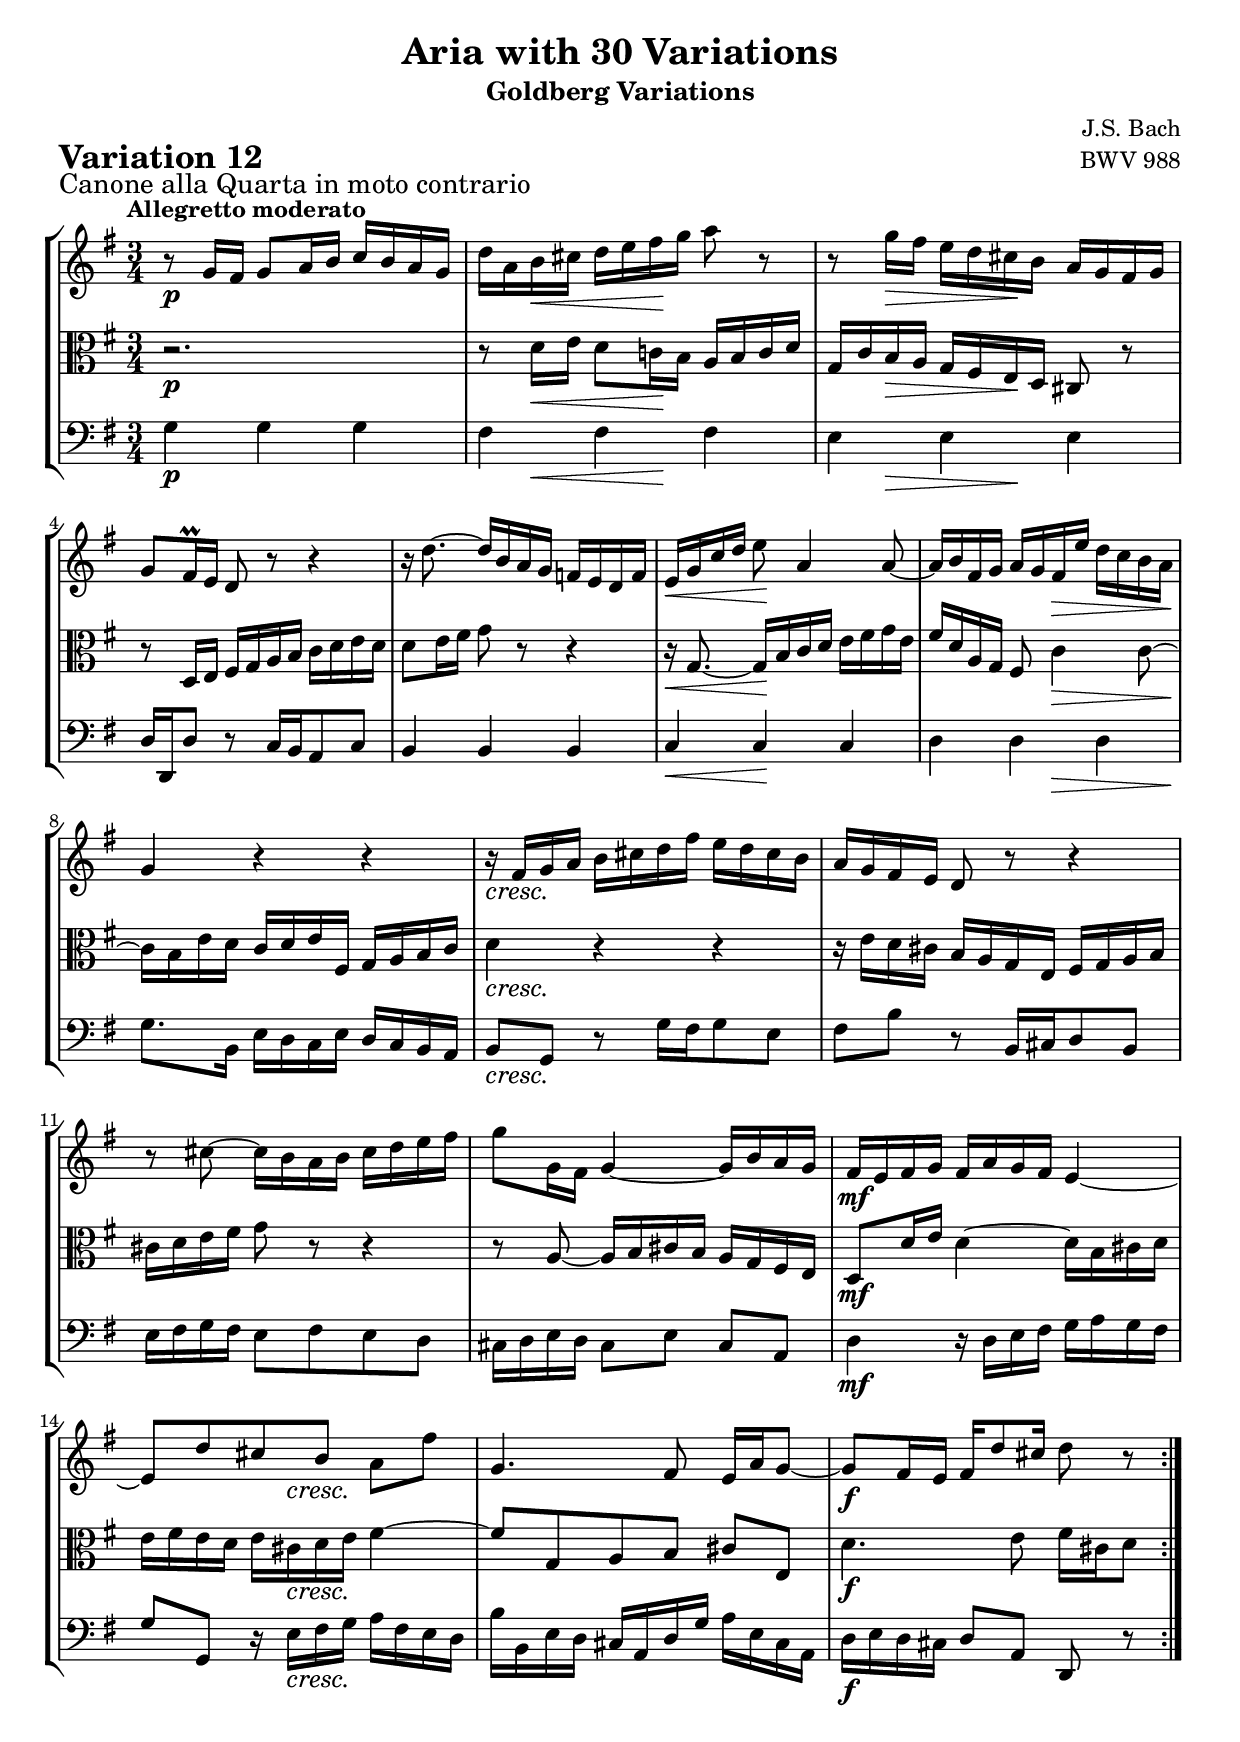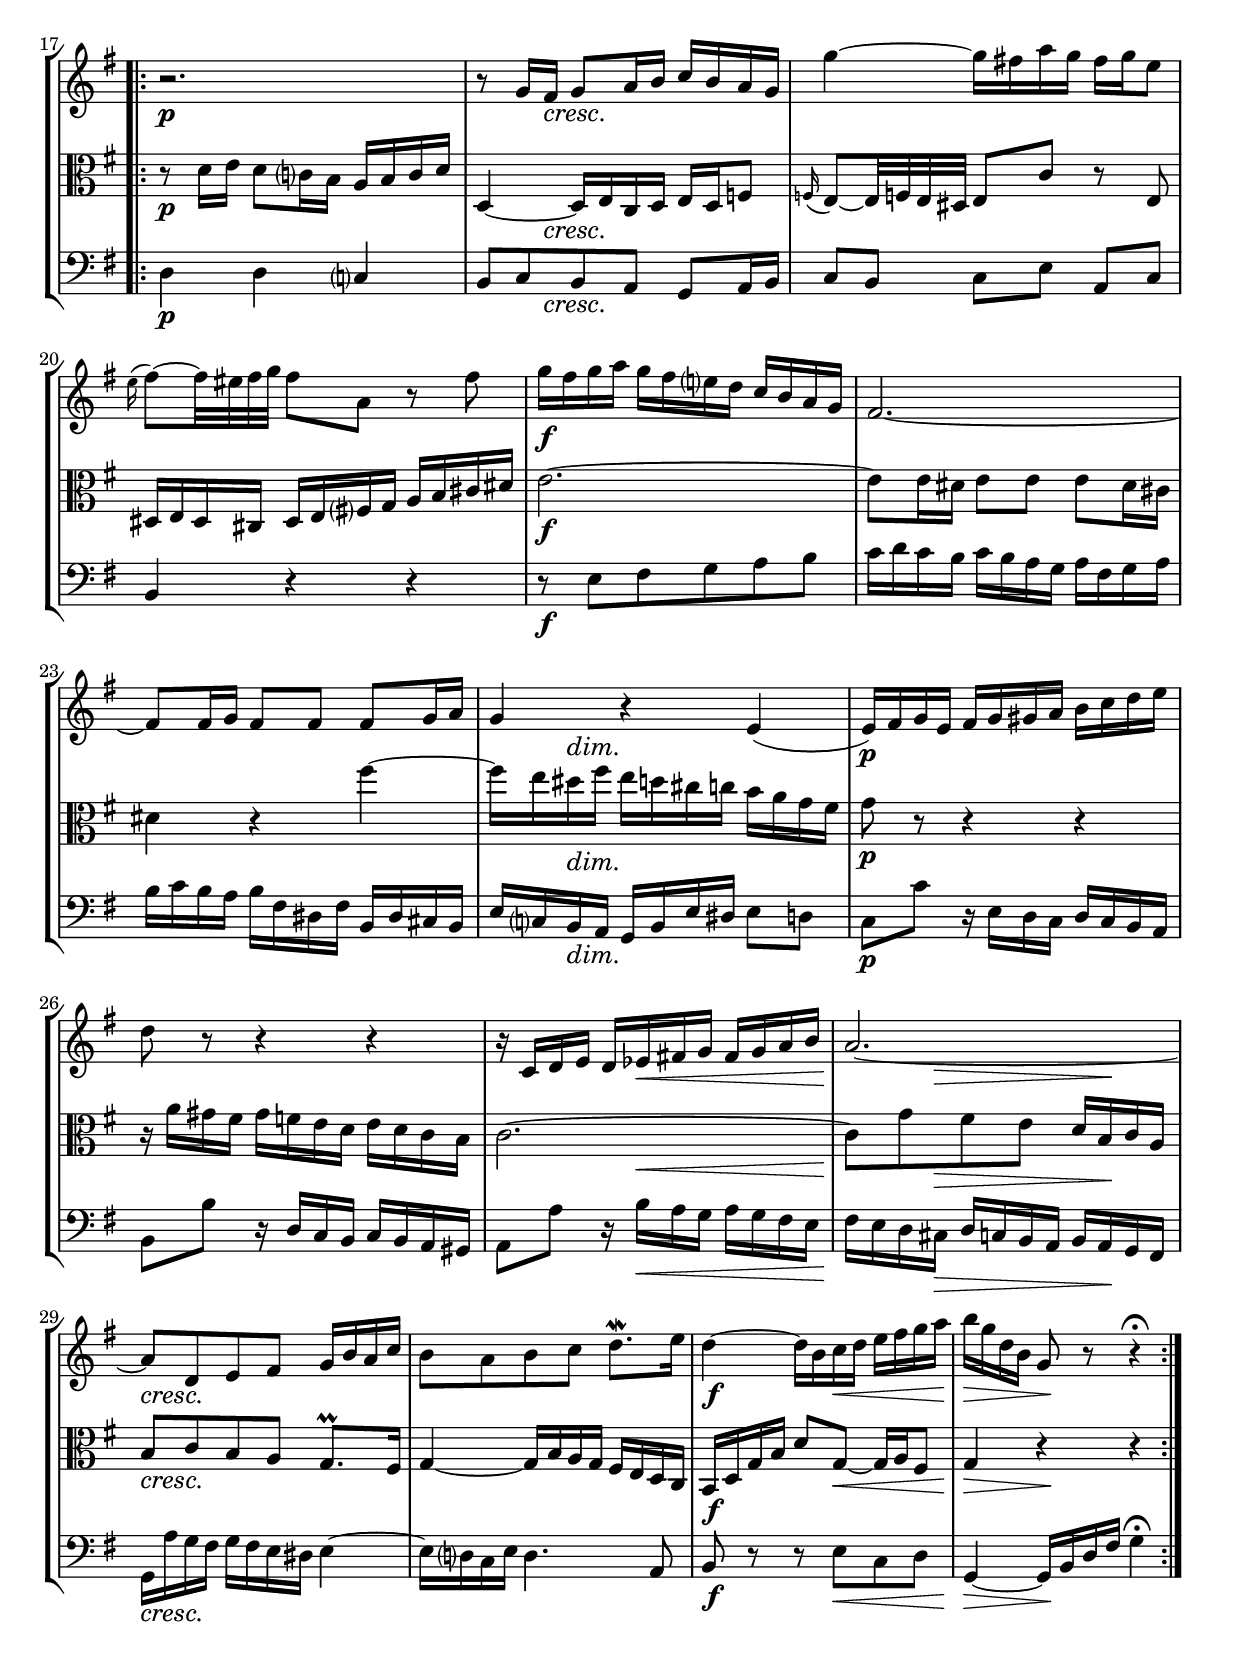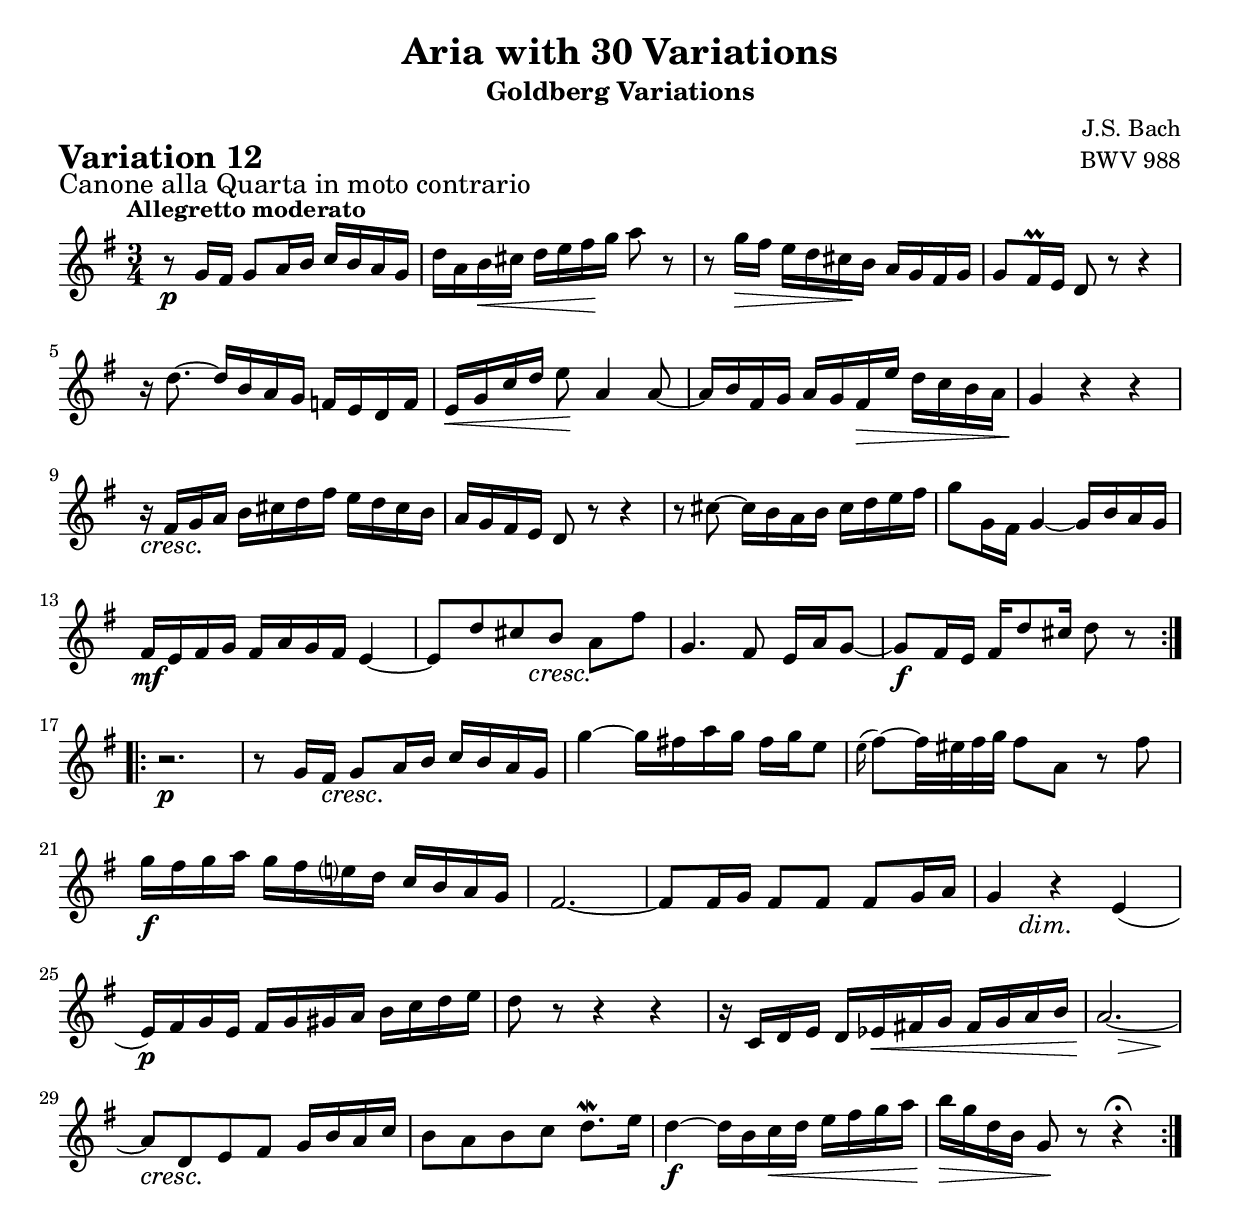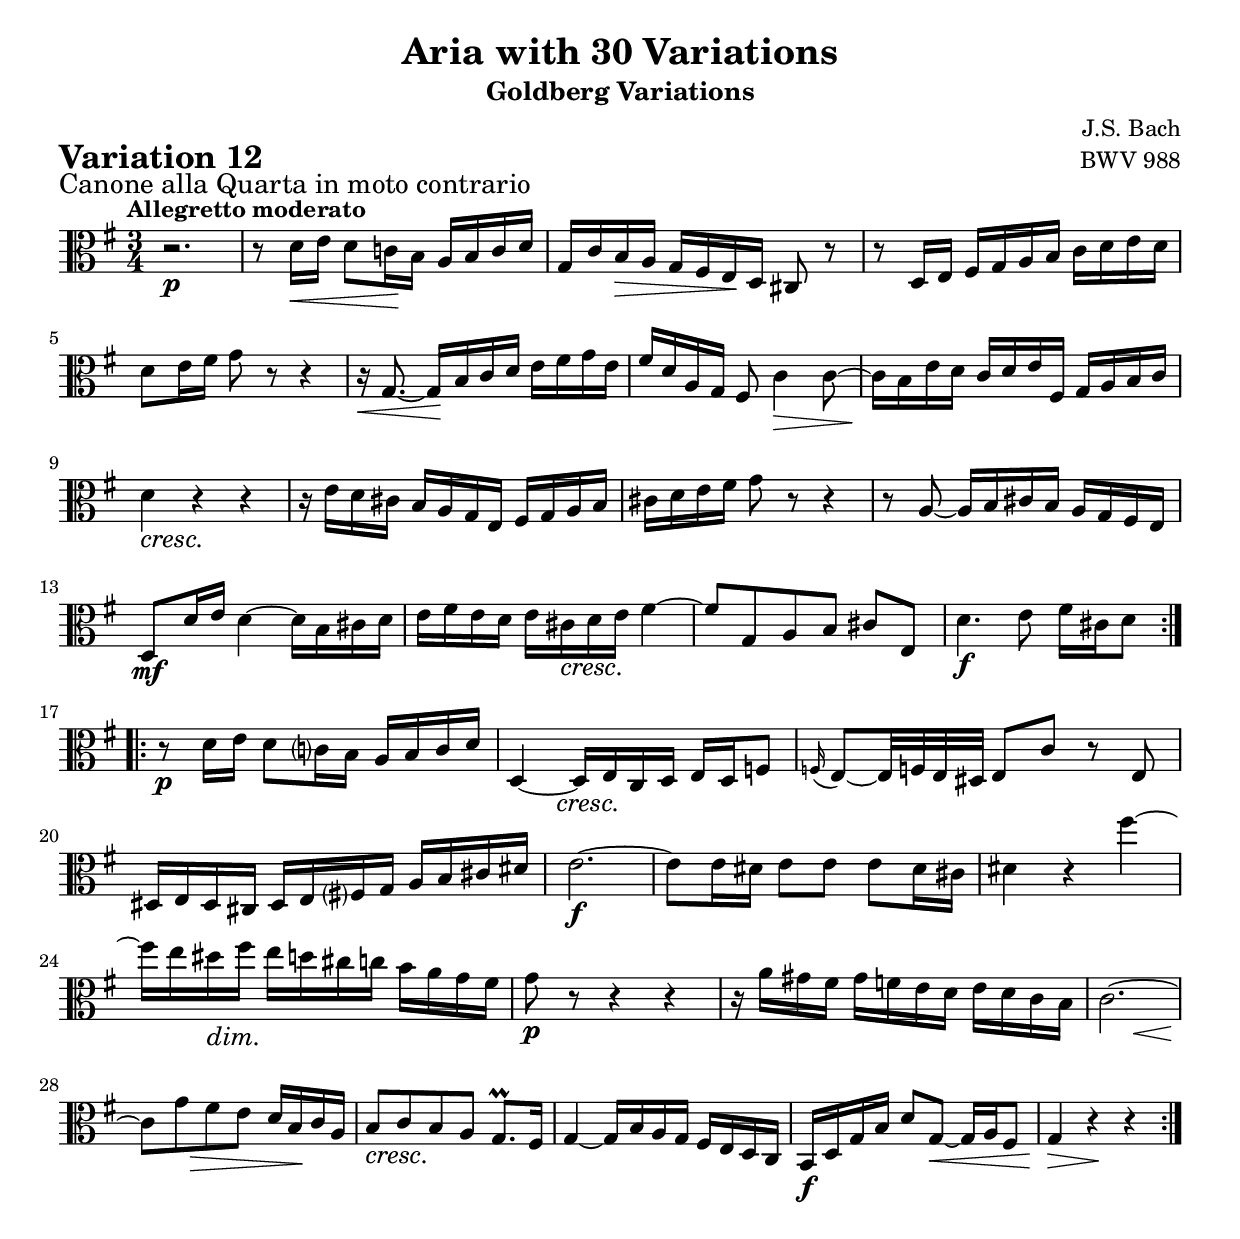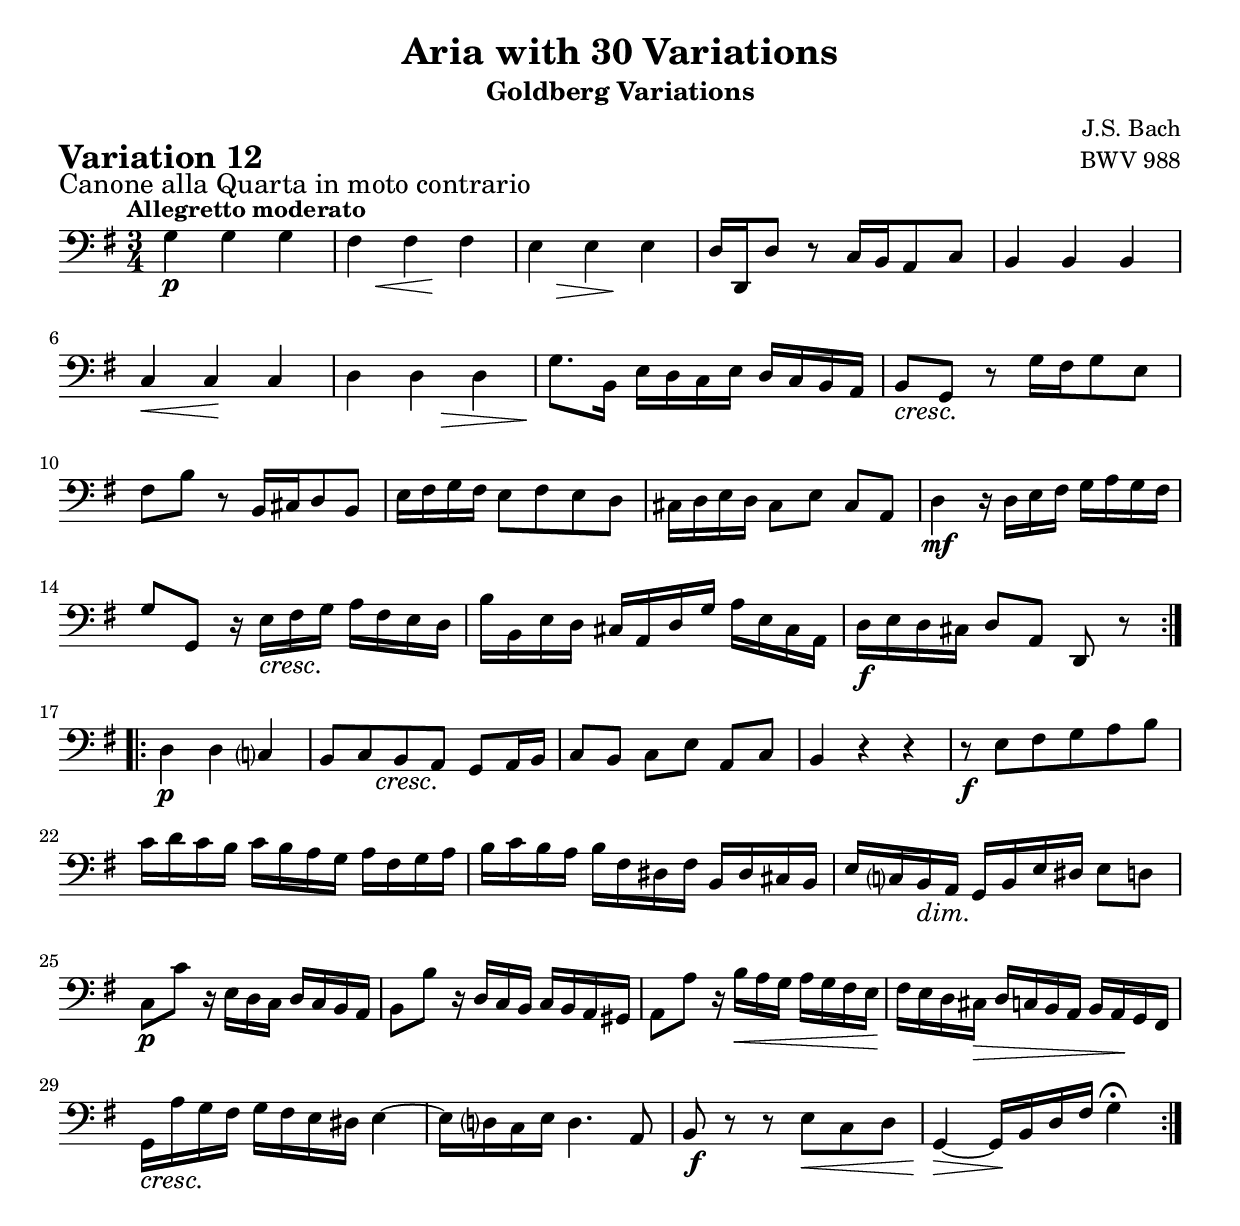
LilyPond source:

\version "2.24.2"

#(set-default-paper-size "a4")

\paper {
    ragged-bottom = ##t
    print-page-number = ##f
    print-all-headers = ##t
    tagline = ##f
    indent = #0
    page-breaking = #ly:optimal-breaking
}

\pointAndClickOff

violin = \relative g' {
    \set Score.alternativeNumberingStyle = #'numbers
    \accidentalStyle modern-voice-cautionary
    \override Rest.staff-position = #0
    \dotsNeutral \dynamicNeutral \phrasingSlurNeutral \slurNeutral \stemNeutral \textSpannerNeutral \tieNeutral \tupletNeutral
    \set Staff.midiInstrument = "violin"

    \repeat volta 2 {
        r8 g16 [ fis ] g8 [ a16 b ] c16 [ b a g ] | % 1
        d'16 [ a b cis ] d [ e fis g ] a8 r8 | % 2
        r8 g16 [ fis ] e16 [ d cis b ] a16 [ g fis g ] | % 3
        g8[ fis16 \prall e ] d8 r8 r4 | % 4
        r16 d'8. ~ d16  [ b a g ] f16 [ e d f ] | % 5
        e16 [ g16 c16 d16 ] e8 a,4 a8 ~ | % 6
        a16 [ b fis g ] a [ g fis e' ] d [ c b a ] | % 7
        g4 r4 r4 | % 8
        r16 fis16 [ g a ] b [ cis d fis ] e [ d cis b ] | % 9
        a16 [ g fis e ] d8 r8 r4 | % 10
        r8 cis'8 ~ cis16 [ b a b ] cis [ d e fis ] | % 11
        g8 [ g,16 fis ] g4 ~ g16 [ b a g ] | % 12
        fis16 [ e fis g ] fis [ a g fis ] e4 ~ | % 13
        e8 [ d' cis b ] a [ fis' ] | % 14
        g,4. fis8 e16 [ a g8 ~ ] | % 15
        g8 [ fis16 e ] fis [ d'8 cis16 ] d8 r8 | % 16	
    }

    \repeat volta 2 {
        r2. | % 17
        r8 g,16 [ fis ] g8 [ a16 b ] c [ b a g ] | % 18
        g'4~ g16 [ fis! a g ] fis [ g e8 ] | % 19
        \grace e16( fis8) ~ [ fis32 eis32 fis g ] fis8 [ a, ] r8 fis'8 | % 20
        g16 [ fis g a ] g [ fis e d ] c [ b a g ] | % 21
        fis2. ~ | % 22
        fis8 [ fis16 g16 ] fis8 [ fis8 ] fis8 [ g16 a16 ] | % 23
        g4 r4 e4 ( | % 24
        e16 ) [ fis16 g16 e16 ] fis16 [ g16 gis16 a16 ] b16 [ c16 d16 e16] | % 25
        d8 r8 r4 r4 | % 26
        r16 c,16 [ d16 e16 ] d16 [ es16 fis!16 g16 ] fis16 [ g16 a16  b16 ] | % 27
        a2. ~ | % 28
        a8 [ d, e fis ] g16 [ b a c ] | % 29
        b8 [ a b c ] d8. \mordent [ e16 ] | % 30
        d4 ~ d16 [ b c d ] e [ fis g a ] | % 31
        b16 [ g d b ] g8 r8 r4 \fermata  | % 32
    }
}

viola = \relative fis' {
    \set Score.alternativeNumberingStyle = #'numbers
    \accidentalStyle modern-voice-cautionary
    \override Rest.staff-position = #0
    \dotsNeutral \dynamicNeutral \phrasingSlurNeutral \slurNeutral \stemNeutral \textSpannerNeutral \tieNeutral \tupletNeutral
    \set Staff.midiInstrument = "viola"

    \repeat volta 2 {
        r2. | % 1
        r8 d16 [ e ] d8 [ c!16 b ] a [ b c d ] | % 2
        g,16 [ c b a ] g [ fis e d ] cis8 r8 | % 3
        r8 d16 [ e ] fis [ g a b ] c [ d e d ] | % 4
        d8 [ e16 fis ] g8 r8 r4 | % 5
        r16 g,8. ~ g16 [ b c d ] e [ fis g e ] | % 6
        fis16 [ d a g ] fis8 c'4  c8 ~ | % 7
        c16 [ b e d ] c [ d e fis, ] g [ a b c ] | % 8
        d4 r4 r4 | % 9
        r16 e16 [ d cis ] b [ a g e ] fis [ g a b ] | % 10
        cis16 [ d e fis ] g8 r8 r4 | % 11
        r8 a,8 ~ a16 [ b cis b ] a [ g fis e ] | % 12
        d8 [ d'16 e ] d4 ~ d16 [ b cis d ] | % 13
        e16 [ fis e d ] e [ cis d e ] fis4 ~ | % 14
        fis8 [ g, a b ] cis [ e, ] | % 15
        d'4. e8 fis16 [ cis d8 ] % 16
    }
  
    \repeat volta 2 { %begin repeated section
        r8 d16 [ e ] d8 [ c!16 b ] a [ b c d ] | % 17
        d,4 ~ d16 [ e c d ] e [ d f8 ] | % 18
        \grace f16( e8) ~ [ e32 f! e dis ] e8 [ c' ] r8 e,8 | % 19
        dis16 [ e dis cis ] dis [ e fis g ] a [ b cis dis ] | % 20
        e2. ~ | % 21
        e8 [ e16 dis ] e8 [ e ] e [ dis16 cis ] | % 22
        dis4 r4 fis'4 ~ | % 23 
        fis16 [ e dis fis ] e [ d  cis c ] b [ a  g fis ] % 24
        g8 r8 r4 r4 | % 25
        r16 a16 [ gis fis ] gis [ f e d ] e [ d c b ] | % 26
        c2. ~ | % 27
        c8 [ g' fis e ] d16 [ b c a ] | % 28
        b8 [ c b a ] g8. \prall [ fis16 ] | % 29
        g4 ~ g16 [ b a g ] fis [ e d c ] | % 30
        b16 [ d g b ] d8 [ g, ~ ] g16 [ a fis8 ] | % 31
        g4 r4 r4 | % 32
    }
}

cello = \relative g {
    \set Score.alternativeNumberingStyle = #'numbers
    \accidentalStyle modern-voice-cautionary
    \override Rest.staff-position = #0
    \dotsNeutral \dynamicNeutral \phrasingSlurNeutral \slurNeutral \stemNeutral \textSpannerNeutral \tieNeutral \tupletNeutral
    \set Staff.midiInstrument = "cello"

    \repeat volta 2 {
        g4 g g | % 1
        fis fis fis | % 2
        e e e | % 3
        d16 [ d, d'8 ] r8 c16 [ b a8 c ] | % 4
        b4 b b | % 5
        c c c | % 6
        d d d | % 7
        g8. [ b,16 ] e [ d c e ] d [ c b a ] | % 8
        b8 [ g ] r8 g'16 [ fis g8 e ] | % 9
        fis8 [ b ] r8 b,16 [ cis d8 b ]  | % 10
        e16 [ fis g fis ] e8 [ fis  e  d ] | % 11
        cis16 [ d e d ] cis8 [ e ] cis [ a ] | % 12
        d4 r16 d16 [ e fis ] g [ a g fis ] | % 13
        g8 [ g, ] r16 e'16 [ fis g ] a [ fis e d ] | % 14
        b'16 [ b, e d ] cis [ a d g ] a [ e cis a] | % 15
        d16 [ e d cis ] d8 [ a ] d, r8 | % 16
    }

    \repeat volta 2 {
        d'4 d c | % 17
        b8 [ c b a ] g [ a16 b16 ] | % 18
        c8 [ b ] c [ e ] a, [ c ] | % 19
        b4 r4 r4 | % 20
        r8 e8 [ fis g a b ]  | % 21
        c16 [ d c b ] c [ b a g ] a [ fis g a ] | % 22
        b16 [ c b a ] b [ fis dis fis ] b,16 [ dis cis  b ] | % 23
        e16 [ c b a ] g [ b e dis ] e8 [ d ] | % 24
        c8 [ c' ] r16 e,16 [ d c ] d [ c b a ] | % 25
        b8 [ b' ] r16 d,16 [ c b ] c [ b a gis ] | % 26
        a8 [ a' ] r16 b16 [ a g ] a [ g fis e ] | % 27
        fis16 [ e d cis ] d [ c b a ] b [ a g fis ] % 28
        g16 [ a' g fis ] g [ fis e dis ] e4 ~ | % 29
        e16 [ d c e ] d4. a8 | % 30
        b8 r8 r8 e8 [ c d ] | % 31
        g,4 ~ g16 [ b d fis ] g4 \fermata | % 32
    }
}

volume = \relative c {
    \sectionLabel "Canone alla Quarta in moto contrario"
    \tempo "Allegretto moderato"
    \override DynamicTextSpanner.style = #'none
    {
        s2. \p
        s8 s4 \< s4 \! s8
        s8 s4 \> s4 \! s8
        s2.
        s2.
        s4 \< s2 \!
        s4. s4. \>
        s2. \!

        s2. \cresc
        s2.
        s2.
        s2.
        s2. \mf
        s4 s16 s4 \cresc s8.
        s2.
        s2. \f
    }
    \break
    {
        s2. \p
        s8. s16 \cresc s2
        s2.
        s2.
        s2. \f
        s2.
        s2.
        s8 s2 \dim s8

        s2. \p
        s2.
        s4 s16 s4 \< s8.
        s8. \! s4 \> s8 s8 \! s16
        s2. \cresc
        s2.
        s4. \f s4. \<
        s4 \> s2 \!
    }
}

\book {
    \score {
        \header {
            title = "Aria with 30 Variations"
            subtitle = "Goldberg Variations"
            piece = \markup { \fontsize #3 \bold "Variation 12" }
            composer = "J.S. Bach"
            opus = "BWV 988"
        }
        \context StaffGroup <<
            \context Staff = "upper" { \clef "treble" \key g \major \time 3/4 << \violin \\ \volume >> }
            \context Staff = "middle" { \clef C \key g \major \time 3/4 << \viola \\ \volume >> }
            \context Staff = "lower" { \clef "bass" \key g \major \time 3/4 << \cello \\ \volume >> }
        >>
        \layout{  }
        \midi { \tempo 4 = 94 }
    }
}
\book {
    \score {
        \header {
            title = "Aria with 30 Variations"
            subtitle = "Goldberg Variations"
            piece = \markup { \fontsize #3 \bold "Variation 12" }
            composer = "J.S. Bach"
            opus = "BWV 988"
        }
        \context Staff = "upper" { \clef "treble" \key g \major \time 3/4 << \violin \\ \volume >> }
        \layout { }
    }
    \pageBreak
    \score {
        \header {
            title = "Aria with 30 Variations"
            subtitle = "Goldberg Variations"
            piece = \markup { \fontsize #3 \bold "Variation 12" }
            composer = "J.S. Bach"
            opus = "BWV 988"
        }
        \context Staff = "middle" { \clef C \key g \major \time 3/4 << \viola \\ \volume >> }
        \layout { }
    }
    \pageBreak
    \score {
        \header {
            title = "Aria with 30 Variations"
            subtitle = "Goldberg Variations"
            piece = \markup { \fontsize #3 \bold "Variation 12" }
            composer = "J.S. Bach"
            opus = "BWV 988"
        }
        \context Staff = "lower" { \clef "bass" \key g \major \time 3/4 << \cello \\ \volume >> }
        \layout { }
    }
}
